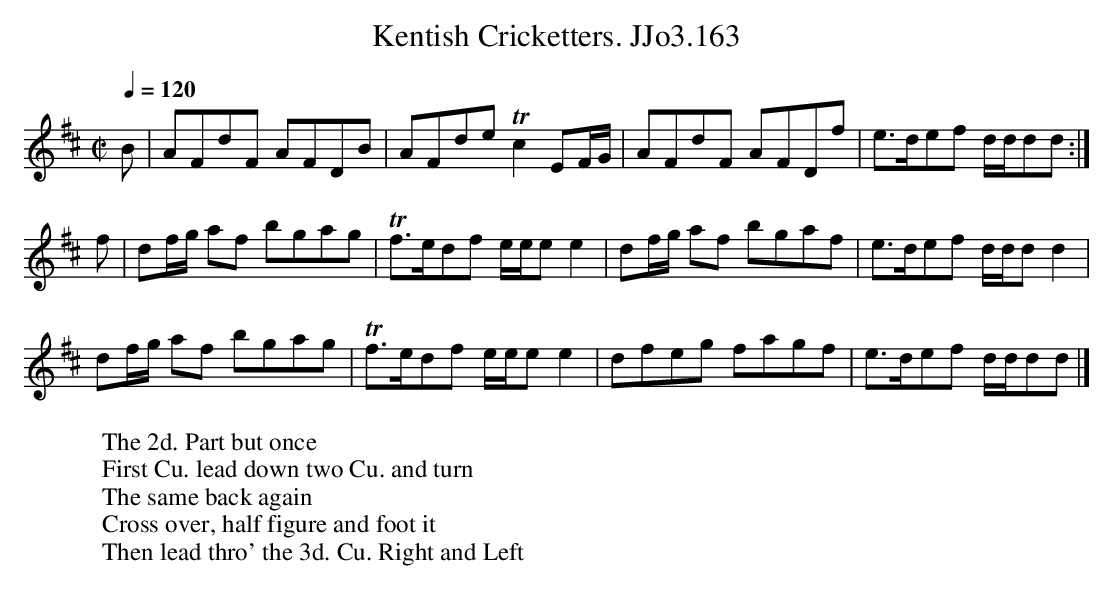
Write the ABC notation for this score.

X:1
T:Kentish Cricketters. JJo3.163
M:C|
L:1/8
Q:1/4=120
K:D
B | AFdF AFDB | AFde !trill!c2 EF/G/ | AFdF AFDf | e>def d/d/dd :|
f |df/g/ af bgag | !trill!f>edf e/e/e e2 | df/g/ af bgaf | “	r”e>def d/d/d d2 |
df/g/ af bgag | !trill!f>edf e/e/e e2 | dfeg fagf | e>def d/d/dd |]
W:The 2d. Part but once
W:First Cu. lead down two Cu. and turn
W:The same back again
W:Cross over, half figure and foot it
W:Then lead thro' the 3d. Cu. Right and Left
